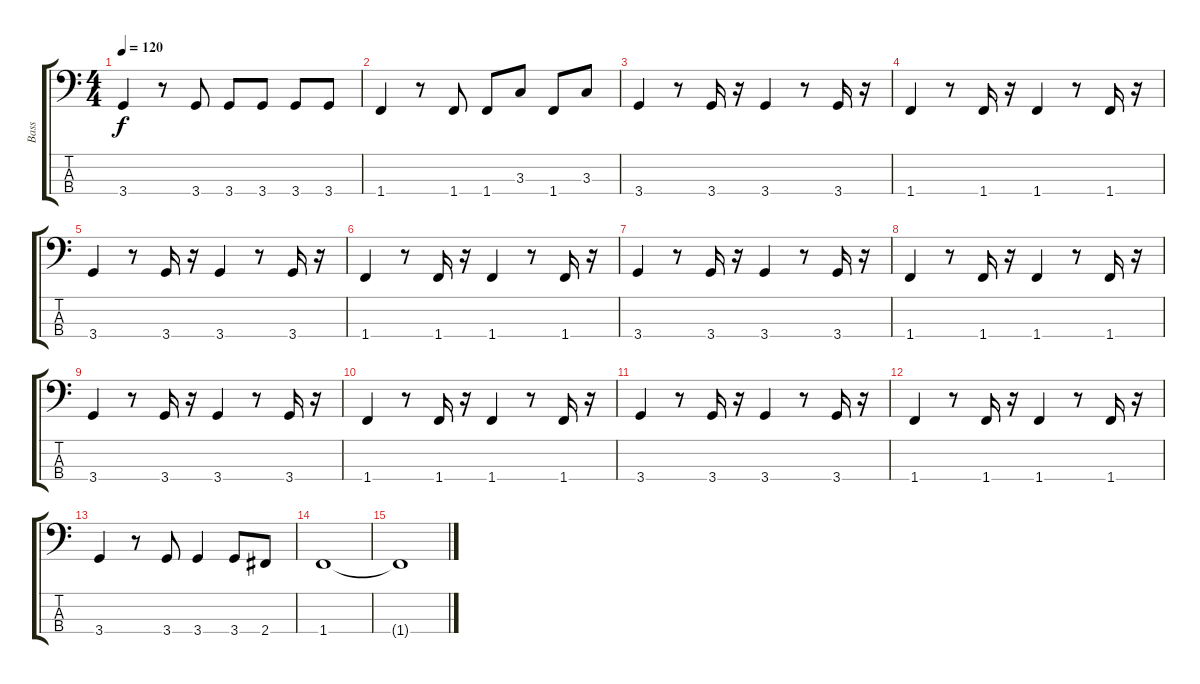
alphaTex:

\track ("Bass" "Bass") {instrument electricbassfinger}
\staff {score tabs}
\tuning (G2 D2 A1 E1) {hide}
\ts (4 4)
\tempo 120
\clef f4
\ks c
3.4.4{dy f} r.8 3.4.8 3.4.8 3.4.8 3.4.8 3.4.8 |
1.4.4 r.8 1.4.8 1.4.8 3.3.8 1.4.8 3.3.8 |
3.4.4 r.8 3.4.16 r.16 3.4.4 r.8 3.4.16 r.16 |
1.4.4 r.8 1.4.16 r.16 1.4.4 r.8 1.4.16 r.16 |
3.4.4 r.8 3.4.16 r.16 3.4.4 r.8 3.4.16 r.16 |
1.4.4 r.8 1.4.16 r.16 1.4.4 r.8 1.4.16 r.16 |
3.4.4 r.8 3.4.16 r.16 3.4.4 r.8 3.4.16 r.16 |
1.4.4 r.8 1.4.16 r.16 1.4.4 r.8 1.4.16 r.16 |
3.4.4 r.8 3.4.16 r.16 3.4.4 r.8 3.4.16 r.16 |
1.4.4 r.8 1.4.16 r.16 1.4.4 r.8 1.4.16 r.16 |
3.4.4 r.8 3.4.16 r.16 3.4.4 r.8 3.4.16 r.16 |
1.4.4 r.8 1.4.16 r.16 1.4.4 r.8 1.4.16 r.16 |
3.4.4 r.8 3.4.8 3.4.4 3.4.8 2.4.8 |
1.4.1 |
1.4{t}.1
